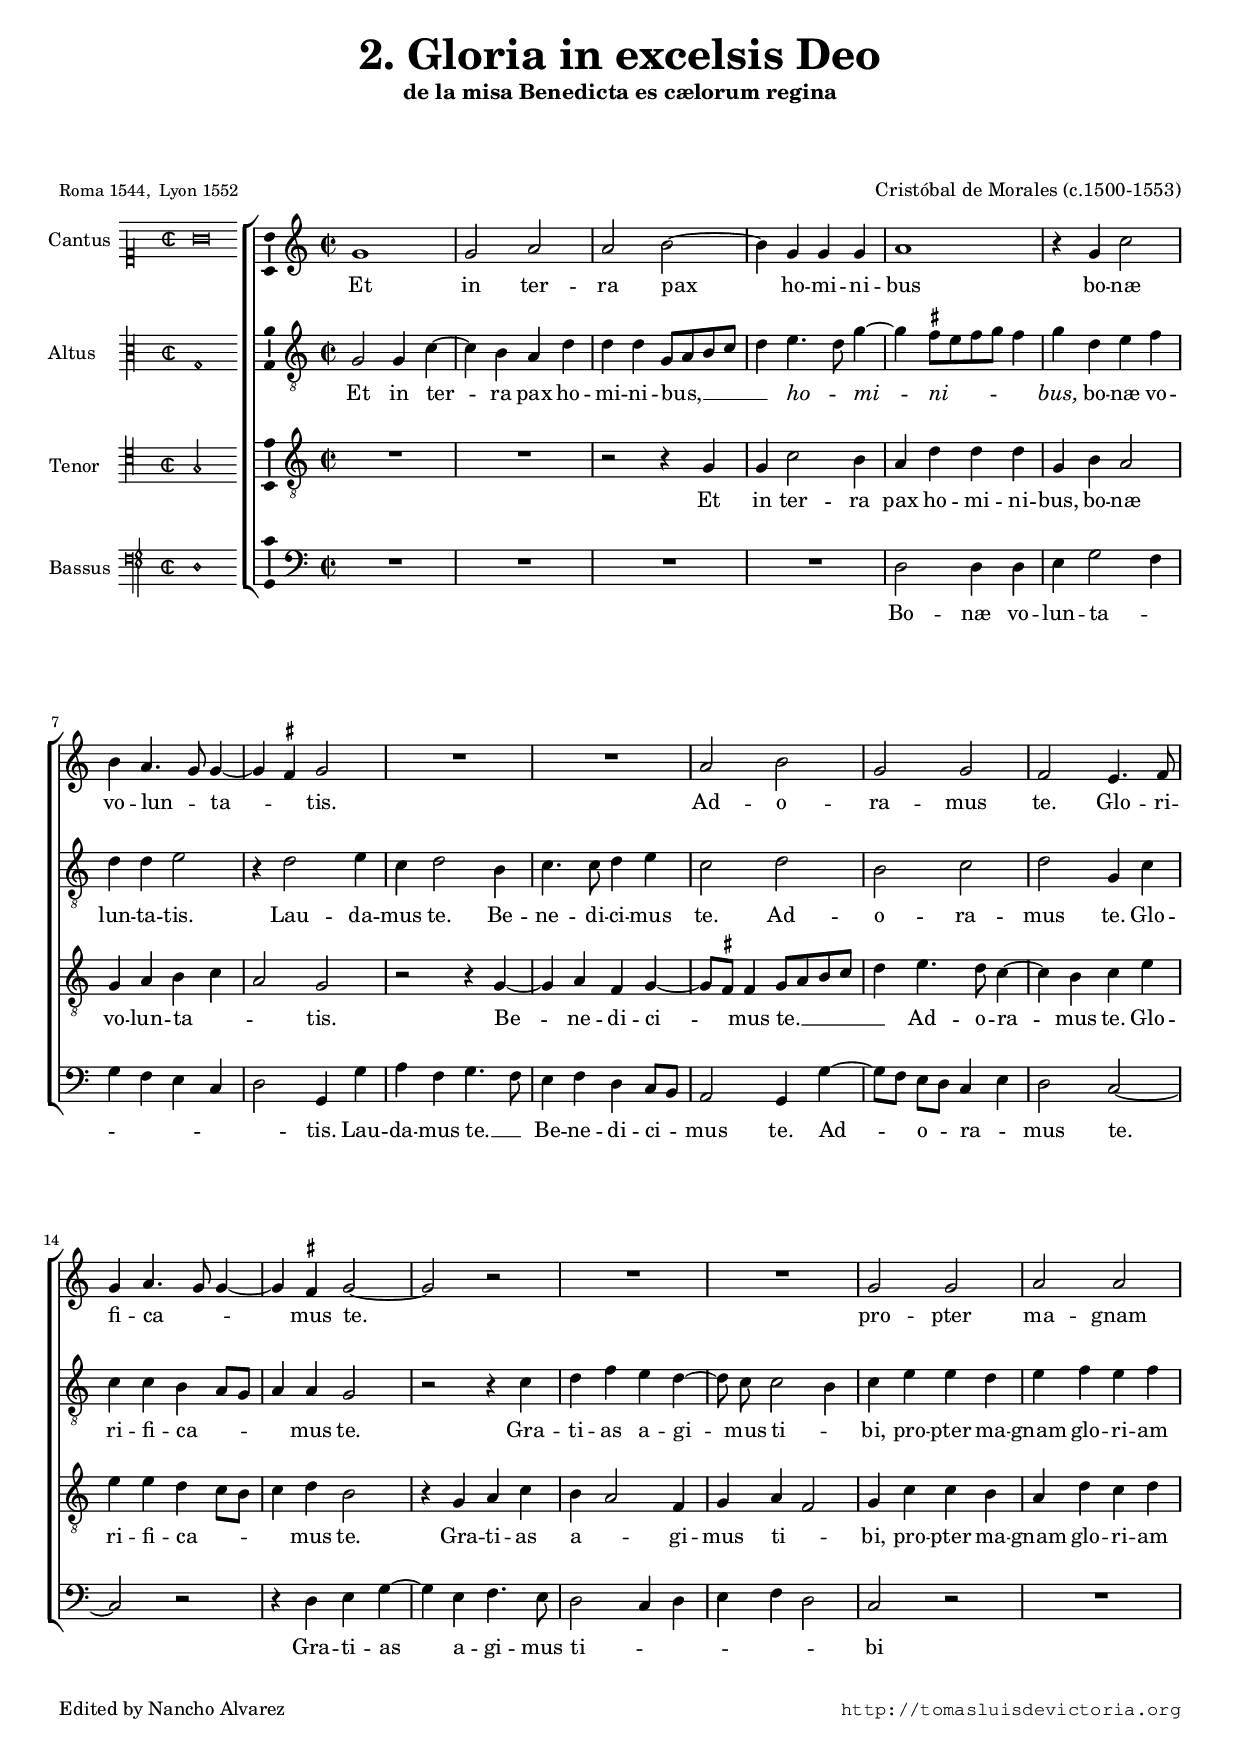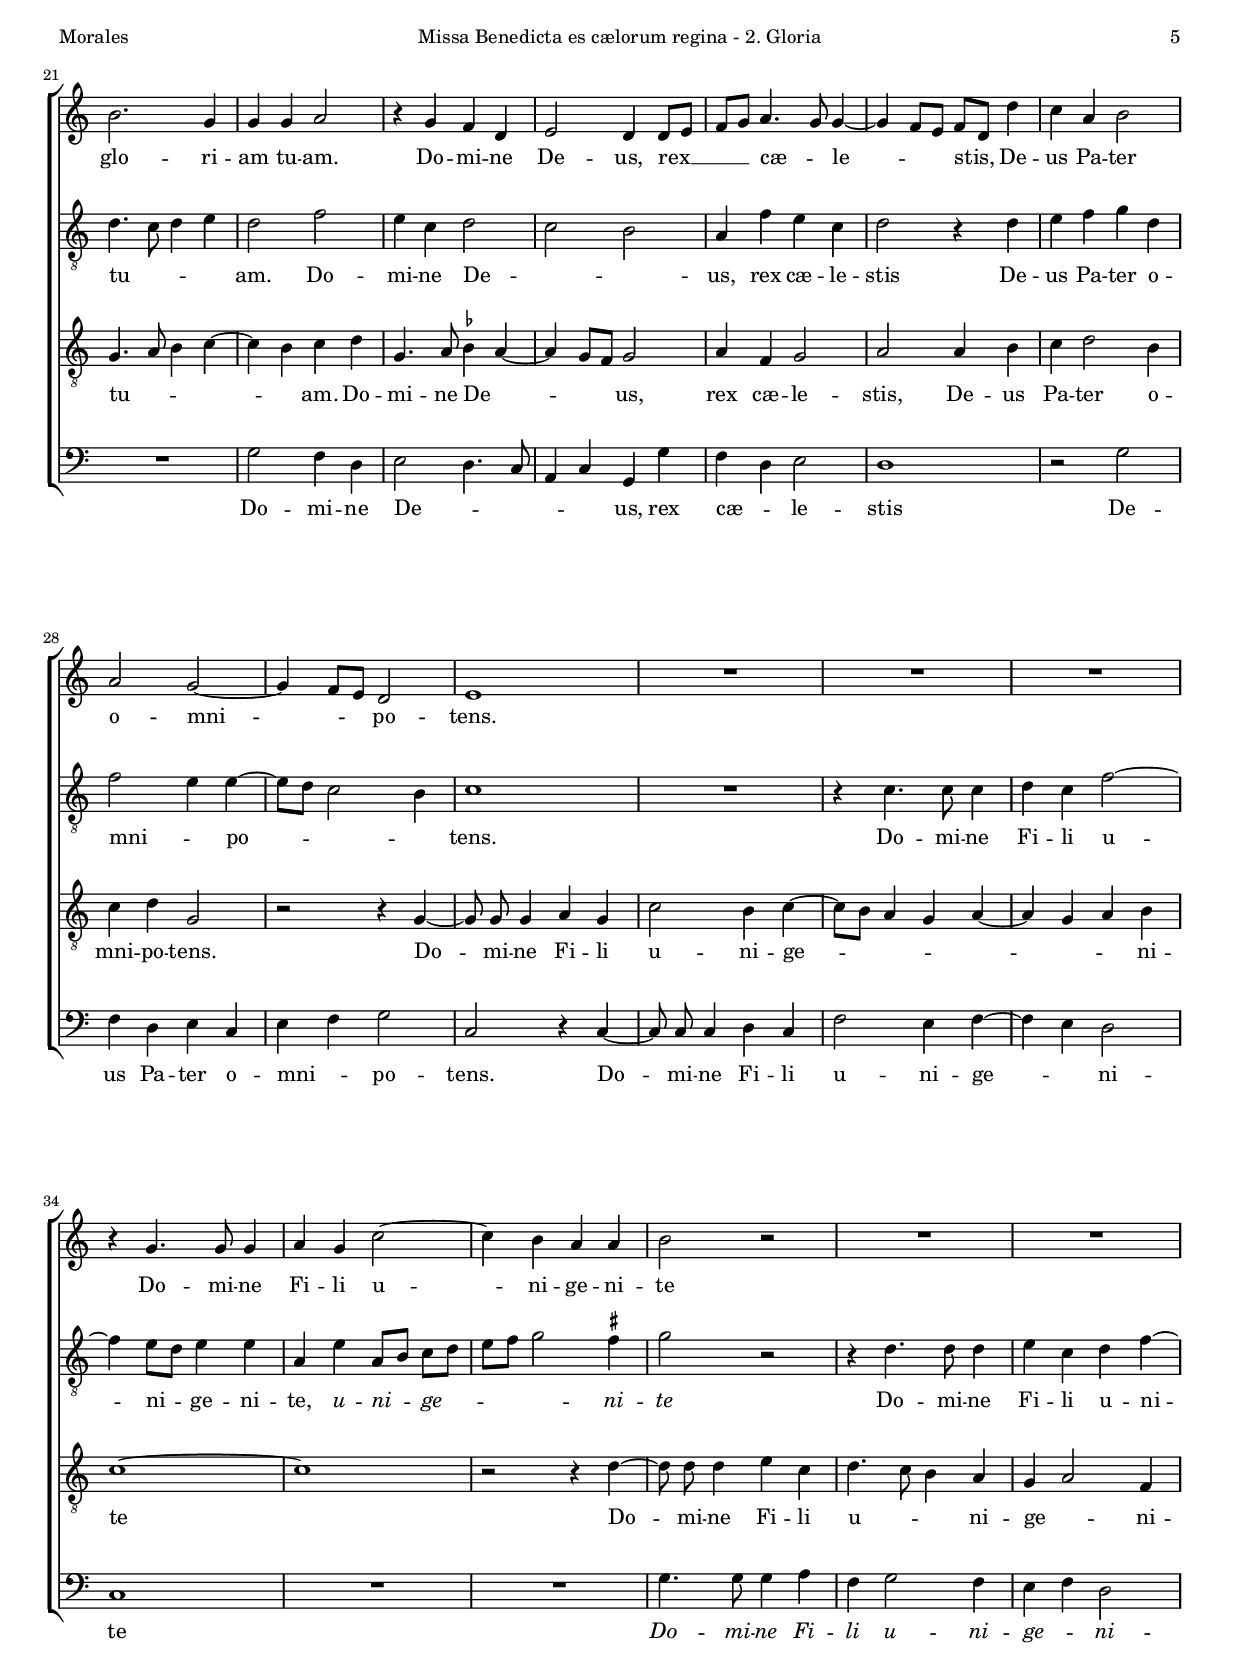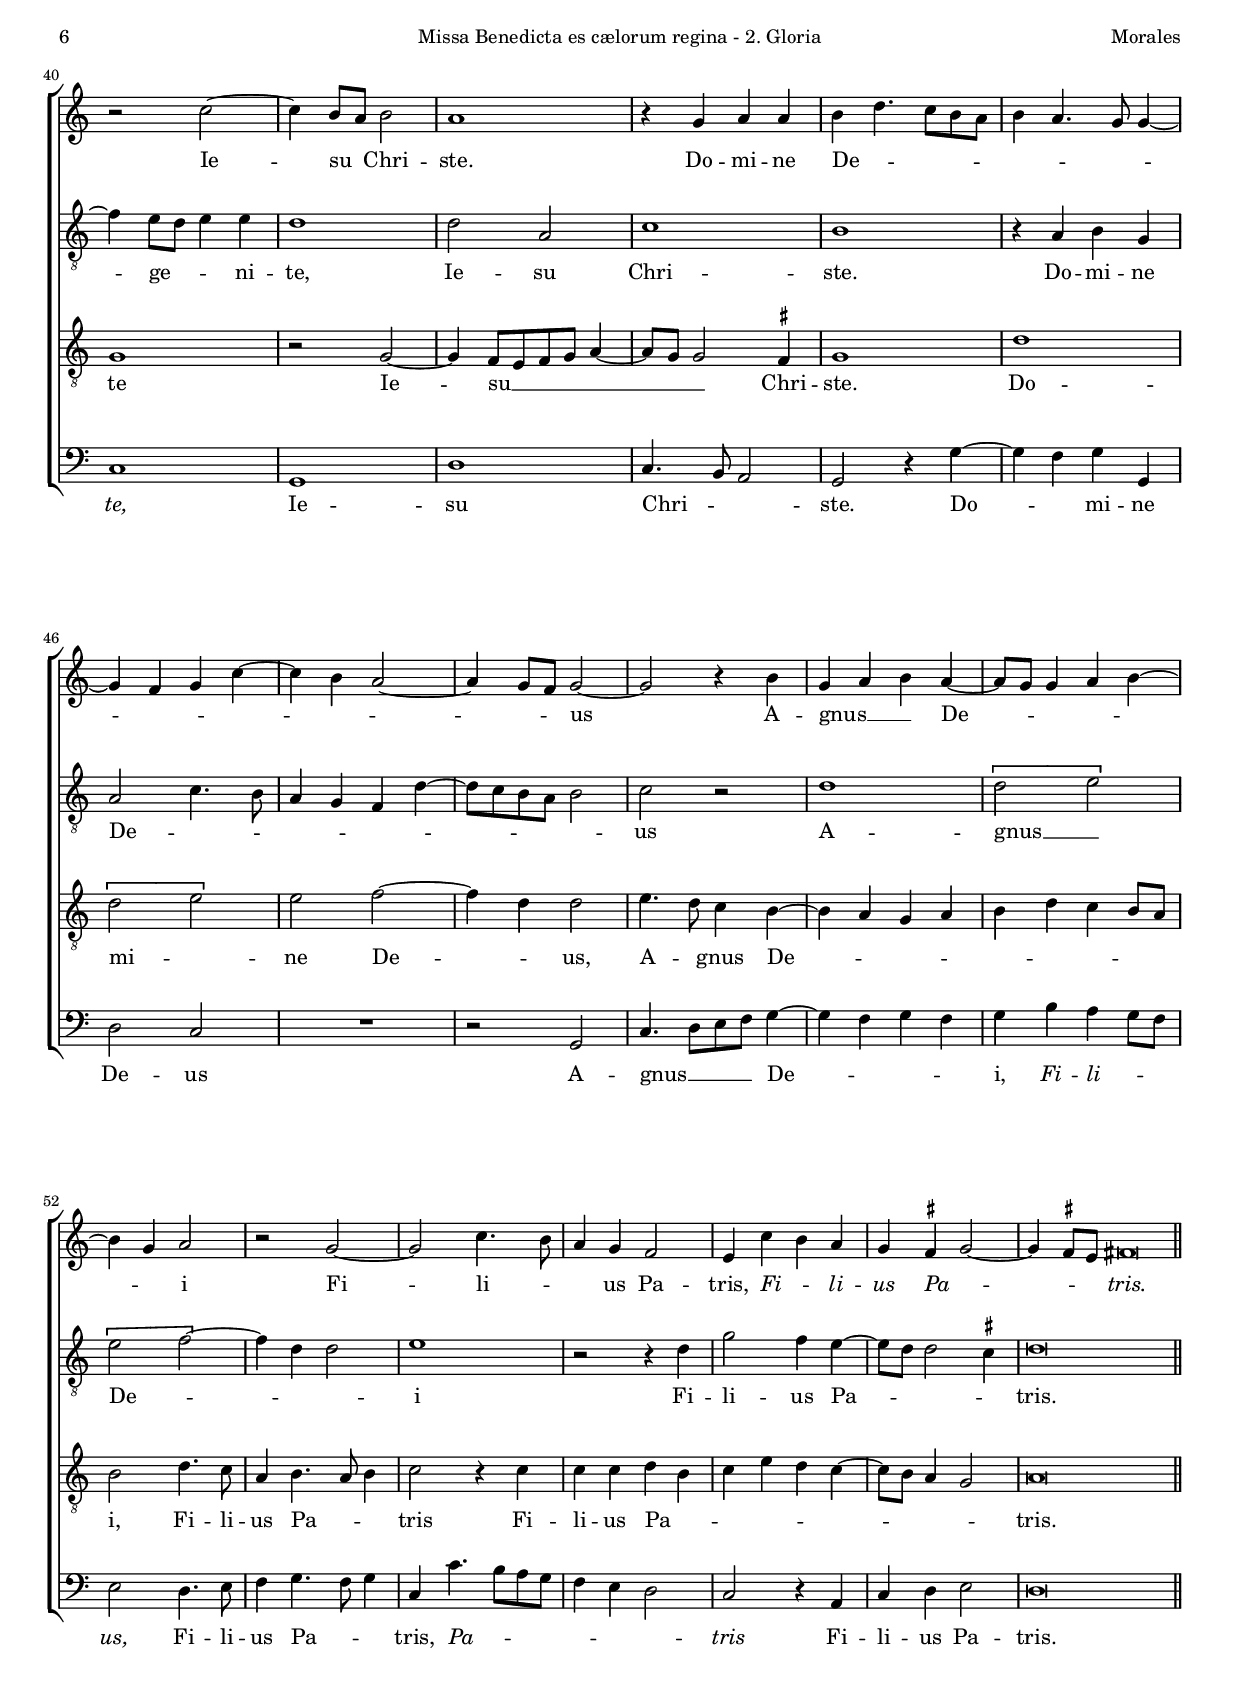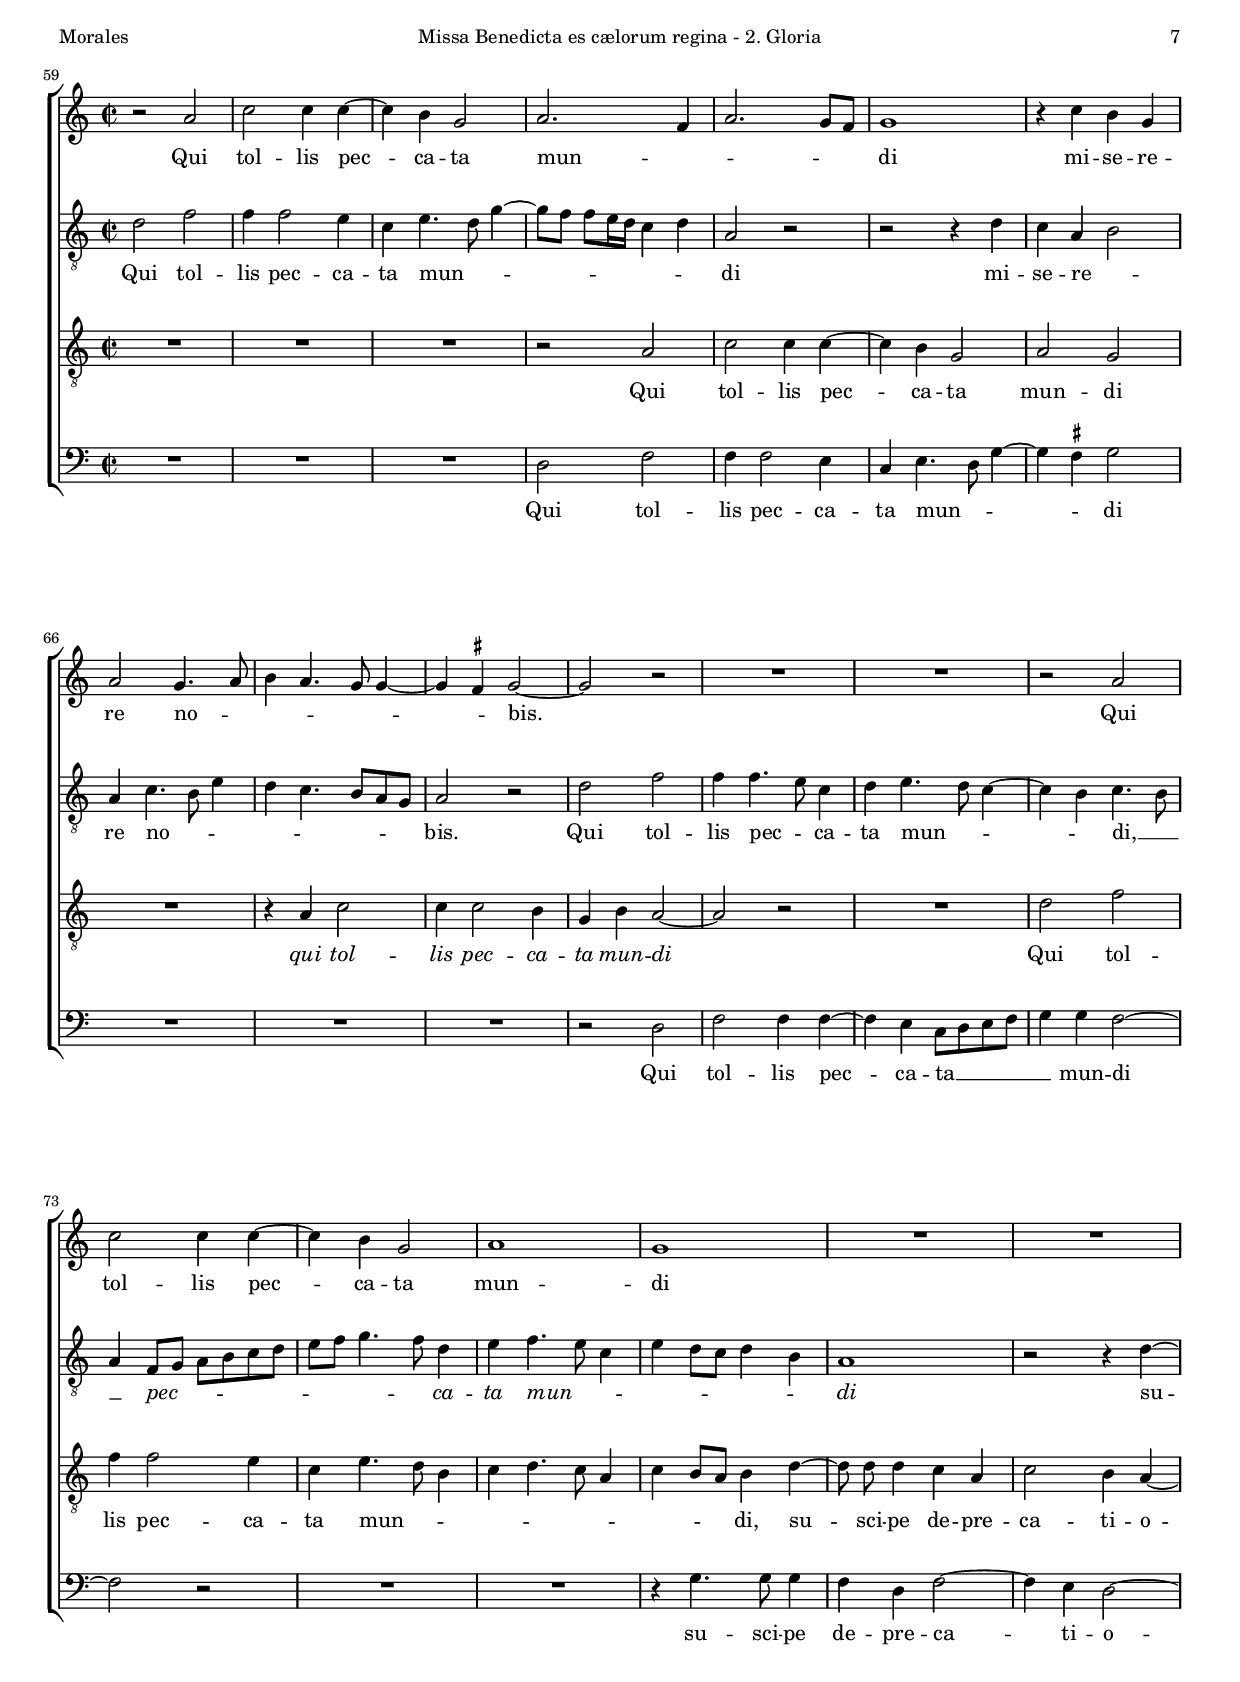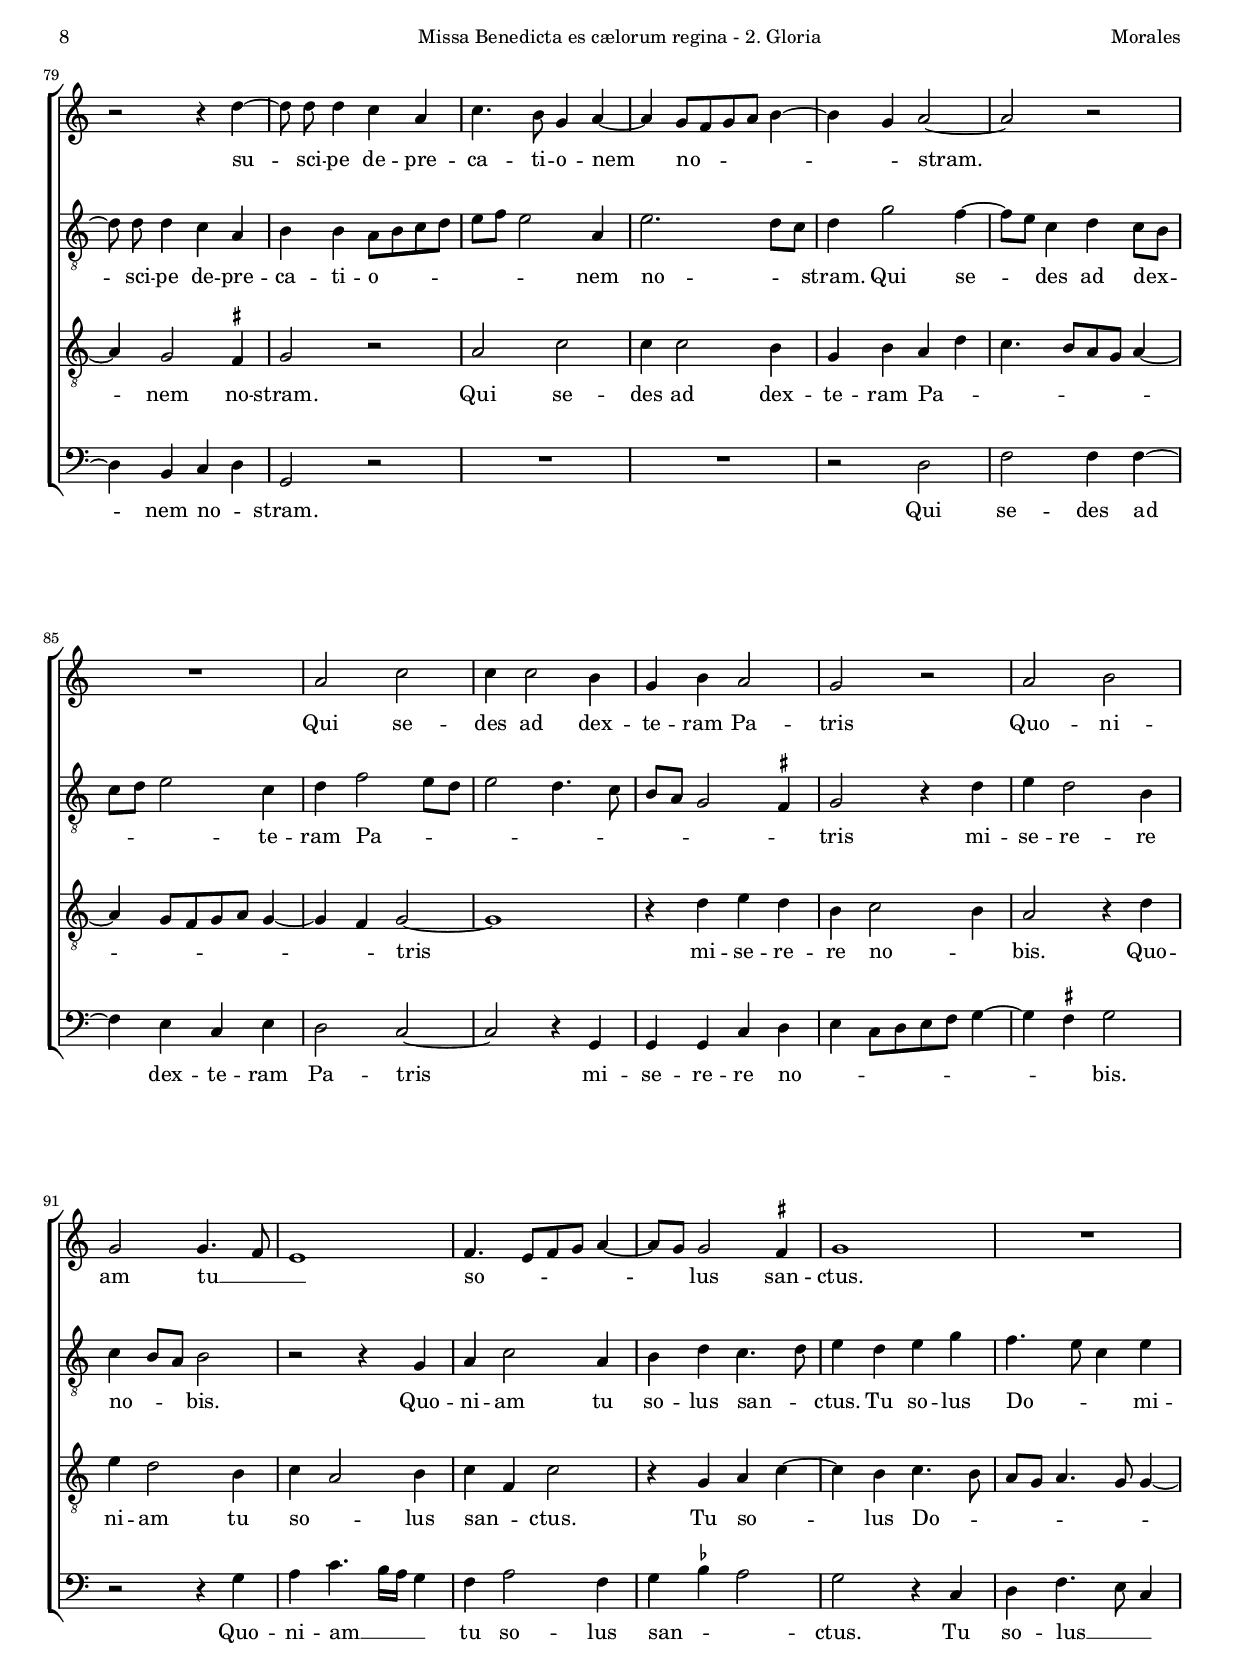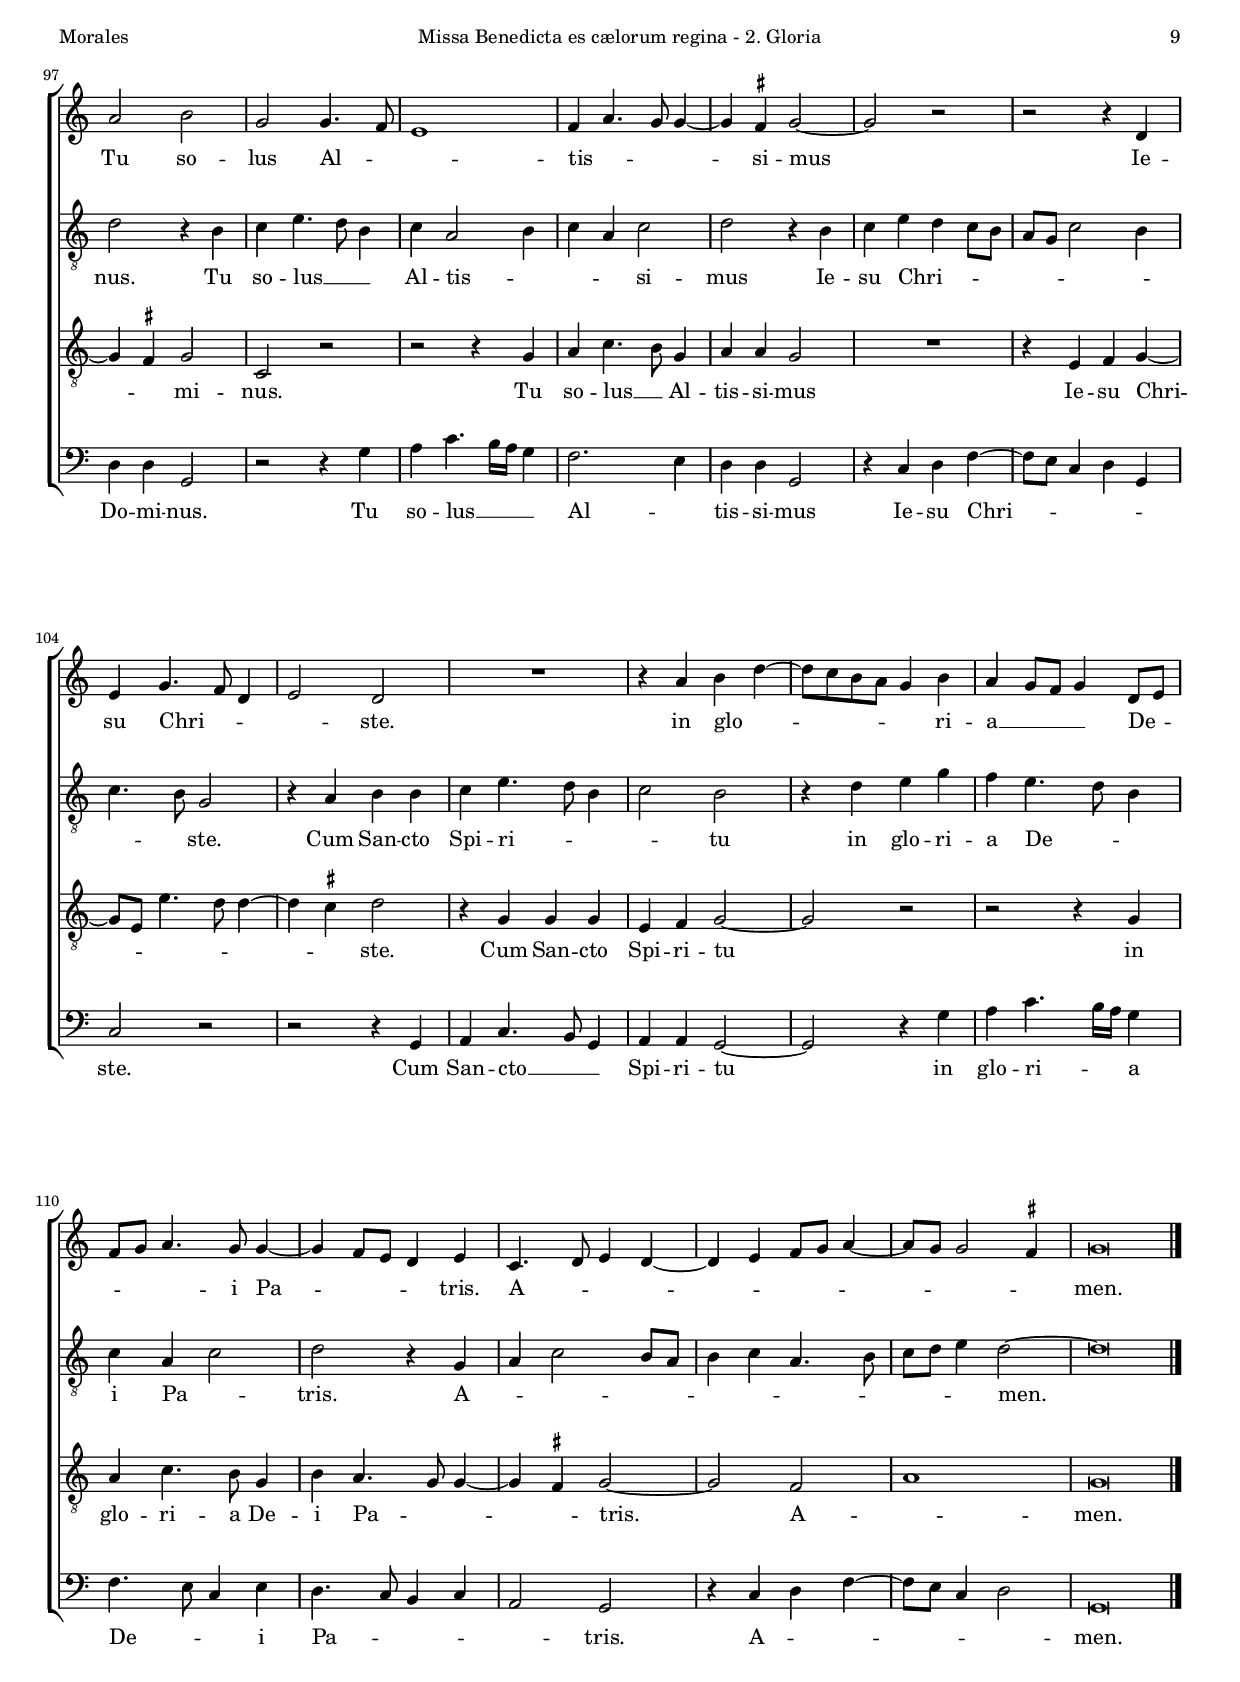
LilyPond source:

\version "2.18.0"

#(set-default-paper-size "a4")
#(set-global-staff-size 16.5)
#(ly:set-option 'point-and-click #f)
%mobile -s15.5 -i3.2

italicas=\override LyricText.font-shape = #'italic
rectas=\override LyricText.font-shape = #'upright
ss=\once \set suggestAccidentals = ##t
incipitwidth = 20

htitle="Missa Benedicta es cælorum regina - 2. Gloria"
hcomposer="Morales"

\header {
	title=\markup{\fontsize #3 "2. Gloria in excelsis Deo"}
	subtitle="de la misa Benedicta es cælorum regina"
	subsubtitle=\markup{\column{" " " " " "}}
	composer="Cristóbal de Morales (c.1500-1553)"
        pdfauthor=\composer
	%opus="(-)"
	poet=\markup{\smaller "Roma 1544,  Lyon 1552"} 
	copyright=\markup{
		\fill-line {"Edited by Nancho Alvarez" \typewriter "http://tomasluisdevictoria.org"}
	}
%	tagline=""
}

global={\key c \major \time 2/2 \skip 1*58 \bar "||" \pageBreak
	\override Score.TimeSignature.break-visibility = #'#(#f #t #t)
			\time 2/2 \skip 1*57 \bar "|."
}


cantus=\relative c''{
	g1
	g2 a
	a b ~
	b4 g g g
	a1
	r4 g c2
	b4 a4. g8 g4 ~
	g4 \ss fis g2 
	R1
	R1
	a2 b
	g g
	f e4. f8 
	g4 a4. g8 g4 ~
	g \ss fis4 g2 ~
	g r
	R1*2
	g2 g
	a a
	b2. g4
	g g a2
	r4 g f d
	e2 d4 d8 e
	f g a4. g8 g4 ~
	g f8 e f d d'4
	c a b2
	a g ~
	g4 f8 e d2
	e1
	R1*3
	r4 g4. g8 g4
	a4 g c2 ~
	c4 b a a
	b2 r
	R1
	R1
	r2 c2 ~
	c4 b8 a b2
	a1
	r4 g a a
	b4 d4. c8 b a
	b4 a4. g8 g4 ~
	g4 f g c ~ % CSIC \ss fis
	c4 b a2 ~
	a4 g8 f g2 ~ % CSIC \ss fis
	g2 r4 b
	g a b a ~
	a8 g g4 a b ~
	b g a2
	r g ~
	g c4. b8
	a4 g f2
	e4 c' b a 
	g \ss fis g2 ~
	g4 \ss fis8 e fis!\breve*1/4
	r2 a
	c c4 c ~
	c b g2
	a2. f4
	a2. g8 f
	g1
	r4 c b g
	a2 g4. a8
	b4 a4. g8 g4 ~
	g \ss fis g2 ~
	g2 r
	R1*2
	r2 a
	c c4 c ~
	c b g2
	a1 
	g
	R1*2
	r2 r4 d' ~
	d8 \noBeam d d4 c a
	c4. b8 g4 a ~
	a g8[ f g a] b4 ~
	b g a2 ~
	a r
	R1
	a2 c
	c4 c2 b4
	g b a2
	g r 
	a b
	g g4. f8
	e1
	f4. e8[ f g] a4 ~
	a8 g g2 \ss fis4
	g1
	R1
	a2 b
	g g4. f8
	e1
	f4 a4. g8 g4 ~
	g \ss fis g2 ~
	g r 
	r r4 d
	e g4. f8 d4
	e2 d
	R1
	r4 a' b d ~
	d8 c b a 
	g4 b
	a g8 f g4 d8 e % CSIC \ss fis
	f g a4. g8 g4 ~
	g f8 e d4 e
	c4. d8 e4 d ~
	d e f8 g a4 ~
	a8 g g2 \ss fis4
	g\breve*1/2
}

altus=\relative c'{
	g2 g4 c ~
	c b a d
	d d g,8 a b c
	d4 e4. d8 g4 ~
	g \ss fis8[ e fis g] fis4 % no hay ningun sostenido escrito
	g4 d e f
	d d e2
	r4 d2 e4
	c d2 b4
	c4. c8 d4 e
	c2 d
	b c
	d g,4 c
	c c b a8 g
	a4 a g2
	r2 r4 c
	d f e d ~
	d8 \noBeam c c2 b4
	c4 e e d
	e f e f
	d4. c8 d4 e
	d2 f
	e4 c d2
	c2 b
	a4 f' e c
	d2 r4 d
	e f g d % CSIC \ss fis 
	f2 e4 e ~
	e8 d c2 b4
	c1
	R1
	r4 c4. c8 c4
	d c f2 ~
	f4 e8 d e4 e 
	a, e' a,8[ b] c[ d]
	e f g2 \ss fis4 % CSIC \ss fis8
	g2 r
	r4 d4. d8 d4
	e4 c d f ~
	f e8 d e4 e
	d1
	d2 a
	c1
	b
	r4 a b g
	a2 c4. b8
	a4 g f d' ~
	d8 c b a b2
	c2 r
	d1
	\[d2 e\]
	\[e f ~ \]
	f4 d d2
	e1
	r2 r4 d
	g2 f4 e ~
	e8 d d2 \ss cis4
	d\breve*1/2
	d2 f
	f4 f2 e4
	c e4. d8 g4 ~
	g8[ f] f[ e16 d] c4 d
	a2 r
	r2 r4 d
	c a b2
	a4 c4. b8 e4
	d4 c4. b8 a g
	a2 r
	d2 f
	f4 f4. e8 c4
	d e4. d8 c4 ~
	c b c4. b8
	a4 f8 g a b c d
	e8 f g4. f8 d4
	e f4. e8 c4
	e d8 c d4 b
	a1
	r2 r4 d ~
	d8 \noBeam d d4 c a
	b b a8 b c d 
	e f e2 a,4
	e'2. d8 c
	d4 g2 f4 ~
	f8 e c4 d c8 b
	c d e2 c4
	d f2 e8 d
	e2 d4. c8
	b a g2 \ss fis4 
	g2 r4 d'
	e d2 b4
	c b8 a b2
	r2 r4 g
	a c2 a4
	b d c4. d8
	e4 d e g
	f4. e8 c4 e
	d2 r4 b
	c e4. d8 b4
	c4 a2 b4
	c a c2
	d r4 b
	c4 e d c8 b
	a g c2 b4
	c4. b8 g2
	r4 a b b
	c4 e4. d8 b4
	c2 b
	r4 d e g
	f e4. d8 b4
	c a c2
	d2 r4 g,
	a c2 b8 a
	b4 c a4. b8
	c d e4 d2 ~
	d\breve*1/2
}

tenor=\relative c'{
	R1*2
	r2 r4 g
	g c2 b4
	a d d d
	g, b a2
	g4 a b c
	a2 g
	r2 r4 g ~
	g4 a f g ~
	g8 \ss fis fis4 g8 a b c
	d4 e4. d8 c4 ~
	c b c e
	e4 e d c8 b
	c4 d b2
	r4 g a c
	b4 a2 f4
	g a f2
	g4 c c b
	a d c d
	g,4. a8 b4 c ~
	c b c d
	g,4. a8 \ss bes4 a ~
	a g8 f g2 % \ss fis
	a4 f g2
	a a4 b
	c4 d2 b4
	c d g,2
	r2 r4 g ~
	g8 \noBeam g g4 a g
	c2 b4 c ~
	c8 b a4 g a ~
	a g a b
	c1 ~
	c
	r2 r4 d ~
	d8 \noBeam d d4 e c
	d4. c8 b4 a
	g4 a2 f4
	g1
	r2 g ~
	g4 f8[ e f g] a4 ~
	a8 g g2 \ss fis4
	g1
	d'
	\[d2 e\]
	e2 f ~
	f4 d d2
	e4. d8 c4 b ~
	b a g a
	b d c b8 a
	b2 d4. c8
	a4 b4. a8 b4
	c2 r4 c
	c c d b
	c e d c ~
	c8 b a4 g2
	a\breve*1/2
	R1*3
	r2 a
	c c4 c ~
	c4 b g2
	a g
	R1
	r4 a c2
	c4 c2 b4
	g4 b a2 ~
	a r
	R1
	d2 f 
	f4 f2 e4
	c4 e4. d8 b4
	c d4. c8 a4
	c b8 a b4 d ~
	d8 \noBeam d d4 c a
	c2 b4 a ~
	a4 g2 \ss fis4
	g2 r
	a2 c
	c4 c2 b4
	g4 b a d
	c4. b8[ a g] a4 ~
	a g8[ f g a] g4 ~
	g f g2 ~
	g1
	r4 d' e d
	b c2 b4
	a2 r4 d
	e d2 b4
	c4 a2 b4
	c4 f, c'2
	r4 g a c ~
	c b c4. b8
	a g a4. g8 g4 ~
	g4 \ss fis g2
	c,2 r
	r2 r4 g'
	a c4. b8 g4
	a a g2
	R1
	r4 e f g ~
	g8 e e'4. d8 d4 ~
	d \ss cis d2
	r4 g, g g 
	e4 f g2 ~ % CSIC \ss fis
	g2 r
	r2 r4 g
	a c4. b8 g4
	b4 a4. g8 g4 ~
	g \ss fis g2 ~
	g f
	a1
	g\breve*1/2
}

bassus=\relative c{
	R1*4
	d2 d4 d
	e g2 f4
	g f e c
	d2 g,4 g'
	a f g4. f8
	e4 f d c8 b
	a2 g4 g' ~
	g8[ f] e[ d] c4 e
	d2 c ~
	c r
	r4 d e g ~
	g e f4. e8
	d2 c4 d 
	e f d2
	c2 r
	R1*2
	g'2 f4 d
	e2 d4. c8
	a4 c g g'
	f d e2
	d1
	r2 g2
	f4 d e c
	e4 f g2
	c, r4 c ~
	c8 \noBeam c c4 d c
	f2 e4 f ~
	f e d2
	c1
	R1*2
	g'4. g8 g4 a
	f g2 f4
	e4 f d2
	c1
	g
	d'
	c4. b8 a2
	g2 r4 g' ~
	g f4 g g, % CSIC \ss fis
	d'2 c
	R1
	r2 g
	c4. d8[ e f] g4 ~ % CSIC \ss fis 
	g4 f g f
	g b a g8 f
	e2 d4. e8
	f4 g4. f8 g4
	c,4 c'4. b8 a g
	f4 e d2
	c r4 a
	c d e2
	d\breve*1/2
	R1*3
	d2 f
	f4 f2 e4
	c4 e4. d8 g4 ~
	g \ss fis4 g2
	R1*3
	r2 d
	f f4 f ~
	f e c8 d e f
	g4 g f2 ~
	f r
	R1*2
	r4 g4. g8 g4
	f d f2 ~
	f4 e d2 ~
	d4 b c d
	g,2 r
	R1*2
	r2 d'
	f f4 f ~
	f e c e
	d2 c ~
	c2 r4 g
	g g c d
	e c8[ d e f] g4 ~
	g \ss fis g2
	r2 r4 g
	a c4. b16 a g4
	f a2 f4
	g \ss bes a2
	g2 r4 c,
	d f4. e8 c4
	d4 d g,2
	r2 r4 g'
	a c4. b16 a g4
	f2. e4
	d d g,2
	r4 c d f ~
	f8 e c4 d g,
	c2 r
	r r4 g 
	a c4. b8 g4
	a4 a g2 ~
	g r4 g' 
	a c4. b16 a g4
	f4. e8 c4 e
	d4. c8 b4 c
	a2 g
	r4 c d f ~
	f8 e c4 d2
	g,\breve*1/2
}

textocantus=\lyricmode{
Et in ter -- ra pax ho -- mi -- ni -- bus
bo -- næ vo -- lun -- _ ta -- _ tis.
Ad -- o -- ra -- mus te.
Glo -- ri -- fi -- ca -- _ _ mus te.
pro -- pter ma -- gnam glo -- ri -- am tu -- am.
Do -- mi -- ne De -- us,
rex __ _ _ _ cæ -- _ le -- _ _ stis, _
De -- us Pa -- ter o -- mni -- _ _ po -- tens.
Do -- mi -- ne Fi -- li u -- ni -- ge -- ni -- te
Ie -- su _ Chri -- ste.
Do -- mi -- ne De -- _ _ _ _ _ _ _ _ _ _ _ _ _ _ _ us
A -- gnus __ _ _ De -- _ _ _ _ _ i
Fi -- li -- _ _ us Pa -- tris,
\italicas 
Fi -- _ li -- us Pa -- _ _ _ tris.
\rectas 

Qui tol -- lis pec -- ca -- ta mun -- _ _ _ _ di
mi -- se -- re -- re no -- _ _ _ _ _ _ bis.
Qui tol -- lis pec -- ca -- ta mun -- di
su -- sci -- pe de -- pre -- ca -- ti -- o -- nem no -- _ _ _ _ _ stram.
Qui se -- des ad dex -- te -- ram Pa -- tris
Quo -- ni -- am tu __ _ _ so -- _ _ _ _ _ lus san -- ctus.
Tu so -- lus Al -- _ _ tis -- _ _ _ si -- mus
Ie -- su Chri -- _ _ _ ste.
in glo -- _ _ _ _ _ ri -- a __ _ _ _ De -- _ _ _ _ i Pa -- _ _ _ tris.
A -- _ _ _ _ _ _ _ _ _ _ men.
}

textoaltus=\lyricmode{
Et in ter -- ra pax ho -- mi -- ni -- bus, __ _ _ _ _ 
\italicas 
ho -- _ mi -- ni -- _ _ _ _ bus,
\rectas 
bo -- næ vo -- lun -- ta -- tis.
Lau -- da -- mus te.
Be -- ne -- di -- ci -- mus te.
Ad -- o -- ra -- mus te.
Glo -- ri -- fi -- ca -- _ _ _ mus te.
Gra -- ti -- as a -- gi -- mus ti -- _ bi,
pro -- pter ma -- gnam glo -- ri -- am tu -- _ _ _ am.
Do -- mi -- ne De -- _ _ us,
rex cæ -- le -- stis
De -- us Pa -- ter o -- mni -- _ po -- _ _ _ tens.
Do -- mi -- ne Fi -- li u -- ni -- _ ge -- ni -- te,
\italicas 
u -- ni -- _ ge -- _ _ _ _ ni -- te
\rectas 
Do -- mi -- ne Fi -- li u -- ni -- ge -- _ _ ni -- te,
Ie -- su Chri -- ste.
Do -- mi -- ne De -- _ _ _ _ _ _ _ _ _ _ us
A -- gnus __ _ De -- _ _ _ i
Fi -- li -- us Pa -- _ _ _ tris.

Qui tol -- lis pec -- ca -- ta mun -- _ _ _ _ _ _ _ _ di
mi -- se -- re -- _ re no -- _ _ _ _ _ _ _ bis.
Qui tol -- lis pec -- _ ca -- ta mun -- _ _ _ di, __ _ _ 
\italicas 
pec -- _ _ _ _ _ _ _ _ _ ca -- ta mun -- _ _ _ _ _ _ _ di
\rectas 
su -- sci -- pe de -- pre -- ca -- ti -- o -- _ _ _ _ _ _ nem no -- _ _ stram.
Qui se -- _ des ad dex -- _ _ _ _ te -- ram Pa -- _ _ _ _ _ _ _ _ _ tris
mi -- se -- re -- re no -- _ _ bis.
Quo -- ni -- am tu so -- lus san -- _ ctus.
Tu so -- lus Do -- _ _ mi -- nus.
Tu so -- lus __ _ _ Al -- tis -- _ _ _ si -- mus
Ie -- su Chri -- _ _ _ _ _ _ _ _ _ ste.
Cum San -- cto Spi -- ri -- _ _ _ tu 
in glo -- ri -- a De -- _ _ i Pa -- _ tris.
A -- _ _ _ _ _ _ _ _ _ _ _ men.

}

textotenor=\lyricmode{
Et in ter -- ra pax ho -- mi -- ni -- bus,
bo -- næ vo -- lun -- ta -- _ _ tis.
Be -- ne -- di -- ci -- _ mus te. __ _ _ _ _ 
Ad -- o -- ra -- mus te.
Glo -- ri -- fi -- ca -- _ _ _ mus te.
Gra -- ti -- as a -- _ gi -- mus ti -- _ bi,
pro -- pter ma -- gnam glo -- ri -- am tu -- _ _ _ _ am.
Do -- mi -- ne De -- _ _ _ us,
rex cæ -- le -- stis,
De -- us Pa -- ter o -- mni -- po -- tens.
Do -- mi -- ne Fi -- li u -- ni -- ge -- _ _ _ _ _ _ ni -- te
Do -- mi -- ne Fi -- li u -- _ _ ni -- ge -- _ ni -- te
Ie -- su __ _ _ _ _ _ _ Chri -- ste.
Do -- mi -- _ ne De -- _ us,
A -- _ gnus De -- _ _ _ _ _ _ _ _ i,
Fi -- li -- us Pa -- _ _ tris
Fi -- li -- us Pa -- _ _ _ _ _ _ _ _ tris.

Qui tol -- lis pec -- ca -- ta mun -- di
\italicas 
qui tol -- lis pec -- ca -- ta mun -- di
\rectas 
Qui tol -- lis pec -- ca -- ta mun -- _ _ _ _ _ _ _ _ _ di,
su -- sci -- pe de -- pre -- ca -- ti -- o -- nem no -- stram.
Qui se -- des ad dex -- te -- ram Pa -- _ _ _ _ _ _ _ _ _ _ _ _ tris
mi -- se -- re -- re no -- _ bis.
Quo -- ni -- am tu so -- _ lus san -- _ ctus.
Tu so -- _ lus Do -- _ _ _ _ _ _ _ mi -- nus.
Tu so -- lus __ _ Al -- tis -- si -- mus
Ie -- su Chri -- _ _ _ _ _ ste.
Cum San -- cto Spi -- ri -- tu
in glo -- ri -- a De -- i Pa -- _ _ _ tris.
A -- _ men.

}

textobassus=\lyricmode{
Bo -- næ vo -- lun -- ta -- _ _ _ _ _ _ tis.
Lau -- da -- mus te. __ _
Be -- ne -- di -- ci -- _ mus te.
Ad -- _ o -- _ ra -- _ mus te.
Gra -- ti -- as a -- gi -- mus ti -- _ _ _ _ _ bi
Do -- mi -- ne De -- _ _ _ _ us,
rex cæ -- _ le -- stis
De -- us Pa -- ter o -- mni -- _ po -- tens.
Do -- mi -- ne Fi -- li u -- ni -- ge -- _ ni -- te
\italicas 
Do -- mi -- ne Fi -- li u -- ni -- ge -- _ ni -- te,
\rectas 
Ie -- su Chri -- _ _ ste.
Do -- _ mi -- ne De -- us
A -- gnus __ _ _ _ De -- _ _ _ i,
\italicas 
Fi -- li -- _ _ us,
\rectas 
Fi -- li -- us Pa -- _ _ tris,
\italicas 
Pa -- _ _ _ _ _ _ tris
\rectas 
Fi -- li -- us Pa -- tris.

Qui tol -- lis pec -- ca -- ta mun -- _ _ _ di
Qui tol -- lis pec -- ca -- ta __ _ _ _ _ mun -- di
su -- sci -- pe de -- pre -- ca -- ti -- o -- nem no -- _ stram.
Qui se -- des ad dex -- te -- ram Pa -- tris
mi -- se -- re -- re no -- _ _ _ _ _ _ _ bis.
Quo -- ni -- am __ _ _ _ tu so -- lus san -- _ _ ctus.
Tu so -- lus __ _ _ Do -- mi -- nus.
Tu so -- lus __ _ _ _ Al -- _ tis -- si -- mus
Ie -- su Chri -- _ _ _ _ ste.
Cum San -- cto __ _ _ Spi -- ri -- tu
in glo -- ri -- _ _ a De -- _ _ i Pa -- _ _ _ _ tris.
A -- _ _ _ _ _ men.

}


incipitcantus=\markup{
	\score{
		{ 
		\set Staff.instrumentName="Cantus "
		\override NoteHead.style = #'neomensural
		\override Staff.TimeSignature.style = #'neomensural
		\cadenzaOn 
		\clef "petrucci-c1"
		\key c \major
		\time 2/2
		g'\breve
		} 
	\layout { line-width=\incipitwidth indent = 0 }
	}
}

incipitaltus=\markup{
	\score{
		{ 
		\set Staff.instrumentName="Altus    "
		\override NoteHead.style = #'neomensural 
		\override Staff.TimeSignature.style = #'neomensural
		\cadenzaOn 
		\clef "petrucci-c3"
		\key c \major
		\time 2/2
		g1*2
		} 
	\layout { line-width=\incipitwidth indent = 0 }
	}
}


incipittenor=\markup{
	\score{
		{ 
		\set Staff.instrumentName="Tenor   "
		\override NoteHead.style = #'neomensural 
		\override Staff.TimeSignature.style = #'neomensural
		\cadenzaOn 
		\clef "petrucci-c4"
		\key c \major
		\time 2/2
		g2*4 % CSIC g1
		} 
	\layout { line-width=\incipitwidth indent=0 }
	}
}

incipitbassus=\markup{
	\score{
		{ 
		\set Staff.instrumentName="Bassus "
		\override NoteHead.style = #'neomensural
		\override Staff.TimeSignature.style = #'neomensural
		\cadenzaOn 
		\clef "petrucci-f4"
		\key c \major
		\time 2/2
		d1*2
		} 
	\layout { line-width=\incipitwidth indent = 0 }
	}
}


\score {\transpose c' c'{
\new ChoirStaff<<

	\new Staff <<\global
	\new Voice="v1" {
		\set Staff.instrumentName=\incipitcantus
		\clef "treble"
		\cantus }
	\new Lyrics \lyricsto "v1" {\textocantus }
	>>

	\new Staff <<\global
	\new Voice="v2" {
		\set Staff.instrumentName=\incipitaltus
		\clef "G_8"
		\altus }
	\new Lyrics \lyricsto "v2" {\textoaltus }
	>>
	
	\new Staff <<\global
	\new Voice="v3" {
		\set Staff.instrumentName=\incipittenor
		\clef "G_8"
		\tenor }
	\new Lyrics \lyricsto "v3" {\textotenor }
	>>

	\new Staff <<\global
	\new Voice="v4" {
		\set Staff.instrumentName=\incipitbassus
		\clef "bass"
		\bassus }
	\new Lyrics \lyricsto "v4" {\textobassus }
	>>
	
>>

	} % transpose

\layout{ 
	\context {\Lyrics 
		\override VerticalAxisGroup.staff-affinity = #UP
		\override VerticalAxisGroup.nonstaff-relatedstaff-spacing =
			#'((basic-distance . 0) (minimum-distance . 0) (padding . 1))
		\override LyricText.font-size = #1.2
		\override LyricHyphen.minimum-distance = #0.5
	}
	\context {\Score 
		\override BarNumber.padding = #2 
	}
	\context {\Voice 
		%melismaBusyProperties = #'()
		%autoBeaming = ##f
	}
	%\context { \Staff \RemoveEmptyStaves }
	\context {\Staff 
		\override VerticalAxisGroup.staff-staff-spacing =
			#'((basic-distance . 11) (minimum-distance . 0) (padding . 1))
		\consists Ambitus_engraver 
		\override LigatureBracket.padding = #1
	}
}

%\midi {\tempo 4 = 100}

}


\paper{
	evenHeaderMarkup=\markup  \fill-line { \fromproperty #'page:page-number-string \htitle \hcomposer }
	oddHeaderMarkup= \markup  \fill-line { \on-the-fly #not-first-page \hcomposer \on-the-fly #not-first-page \htitle \on-the-fly #not-first-page \fromproperty #'page:page-number-string }
	ragged-last-bottom = ##f
	indent=3.3\cm
	system-system-spacing =
	#'((basic-distance . 20) (minimum-distance . 0) (padding . 5))
	top-system-spacing = % header
	#'((basic-distance . 8) (minimum-distance . 0) (padding . 0))
	last-bottom-spacing = % footer
	#'((basic-distance . 12) (minimum-distance . 0) (padding . 0))
	%top-markup-spacing #'basic-distance = 0
	markup-system-spacing #'basic-distance = 20


first-page-number=4
oddHeaderMarkup=\markup \fill-line {\hcomposer \htitle \fromproperty #'page:page-number-string }
evenHeaderMarkup=\markup \fill-line {\on-the-fly #not-first-page \fromproperty #'page:page-number-string \on-the-fly #not-first-page \htitle \on-the-fly #not-first-page \hcomposer }
}